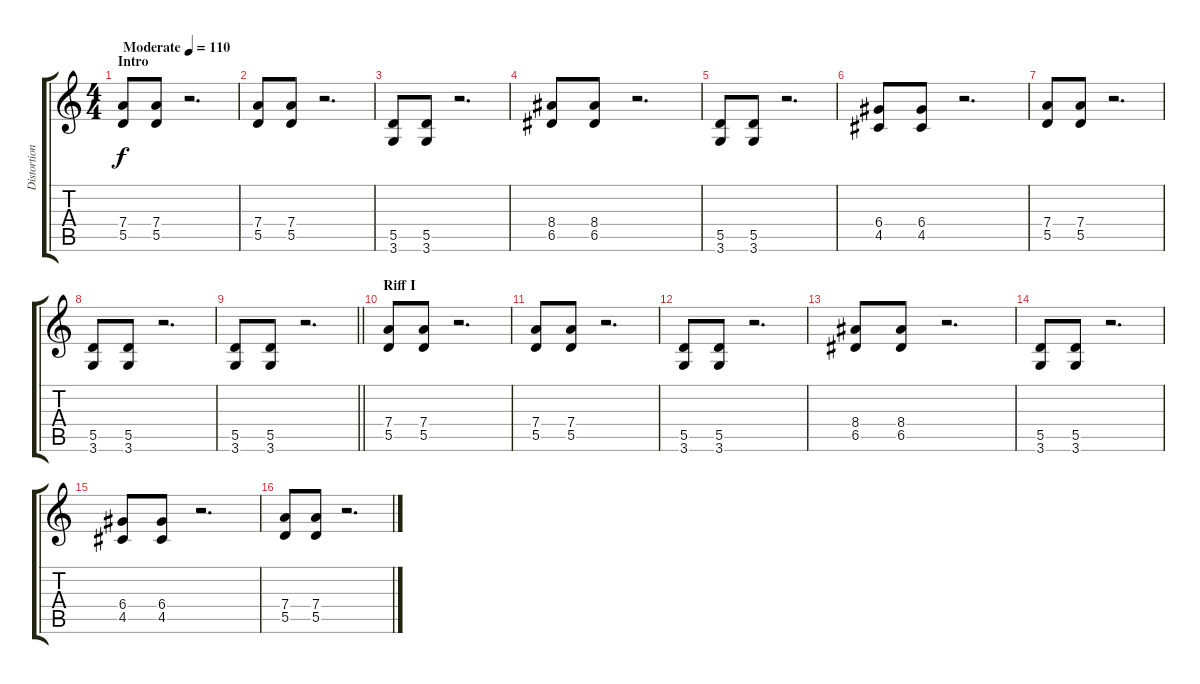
\track ("Distortion II" "Distortion") {instrument distortionguitar}
\staff {score tabs}
\tuning (E4 B3 G3 D3 A2 E2) {hide}
\ts (4 4)
\section ("" "Intro")
\tempo (110 "Moderate")
\clef g2
\ks c
(7.4 5.5).8{dy f instrument distortionguitar} (7.4 5.5).8 r.2{d} |
(7.4 5.5).8 (7.4 5.5).8 r.2{d} |
(5.5 3.6).8 (5.5 3.6).8 r.2{d} |
(8.4 6.5).8 (8.4 6.5).8 r.2{d} |
(5.5 3.6).8 (5.5 3.6).8 r.2{d} |
(6.4 4.5).8 (6.4 4.5).8 r.2{d} |
(7.4 5.5).8 (7.4 5.5).8 r.2{d} |
(5.5 3.6).8 (5.5 3.6).8 r.2{d} |
\barLineRight lightlight
(5.5 3.6).8 (5.5 3.6).8 r.2{d} |
\section ("" "Riff I")
(7.4 5.5).8 (7.4 5.5).8 r.2{d} |
(7.4 5.5).8 (7.4 5.5).8 r.2{d} |
(5.5 3.6).8 (5.5 3.6).8 r.2{d} |
(8.4 6.5).8 (8.4 6.5).8 r.2{d} |
(5.5 3.6).8 (5.5 3.6).8 r.2{d} |
(6.4 4.5).8 (6.4 4.5).8 r.2{d} |
(7.4 5.5).8 (7.4 5.5).8 r.2{d}
